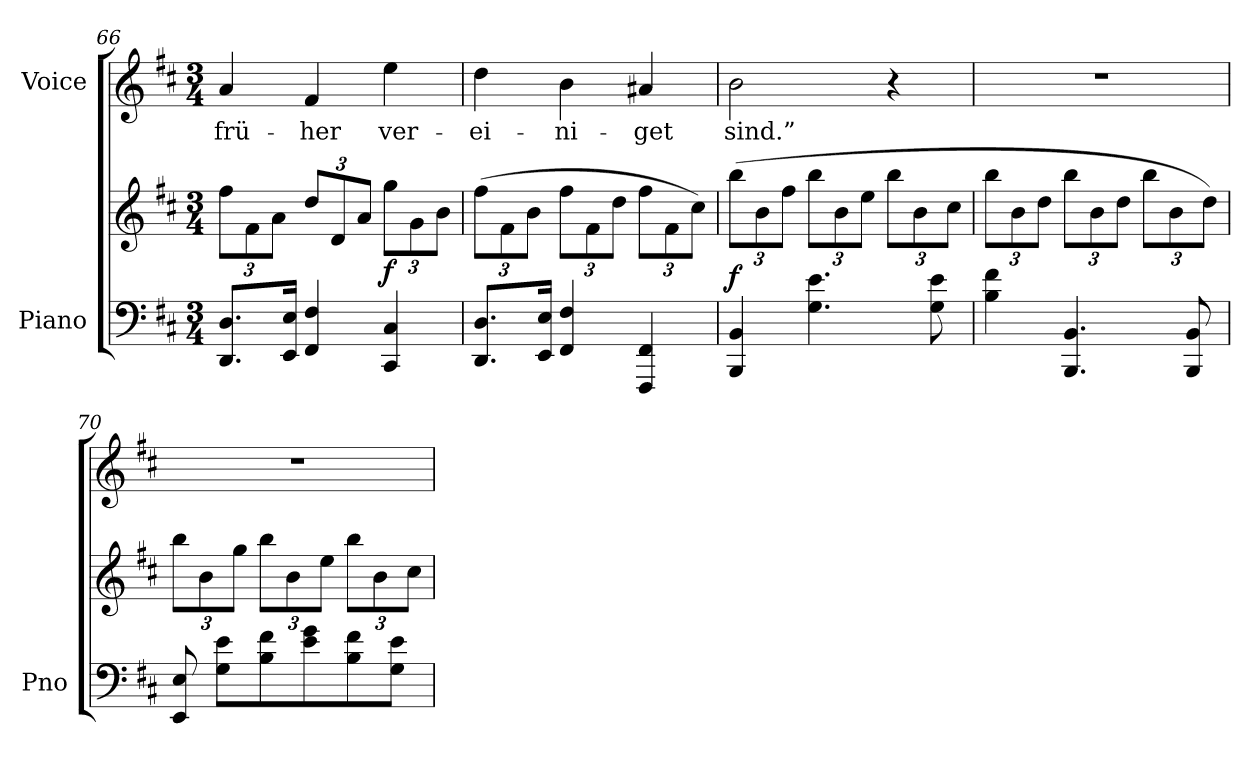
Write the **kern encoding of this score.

**kern	**kern	**dynam	**kern	**text
*part2	*part2	*part2	*part1	*part1
*staff3	*staff2	*staff2/3	*staff1	*staff1
*I"Piano	*	*	*I"Voice	*
*I'Pno	*	*	*	*
*clefF4	*clefG2	*	*clefG2	*
*k[f#c#]	*k[f#c#]	*	*k[f#c#]	*
*M3/4	*M3/4	*	*M3/4	*
*	*Xbrackettup	*	*	*
=66	=66	=66	=66	=66
8.DD/ 8.D/L	12ff#\L	.	4a/	frü-
.	12f#\	.	.	.
.	12a\J	.	.	.
16EE/ 16E/Jk	.	.	.	.
4FF#/ 4F#/	12dd/L	.	4f#/	-her
.	12d/	.	.	.
.	12a/J	.	.	.
!	!	!LO:DY:b	!	!
4CC#/ 4C#/	12gg\L	f	4ee\	ver-
.	12g\	.	.	.
.	12b\J	.	.	.
=67	=67	=67	=67	=67
8.DD/ 8.D/L	(12ff#\L	.	4dd\	-ei-
.	12f#\	.	.	.
.	12b\J	.	.	.
16EE/ 16E/Jk	.	.	.	.
4FF#/ 4F#/	12ff#\L	.	4b\	-ni-
.	12f#\	.	.	.
.	12dd\J	.	.	.
4FFF#/ 4FF#/	12ff#\L	.	4a#X/	-get
.	12f#\	.	.	.
.	12cc#\J)	.	.	.
=68	=68	=68	=68	=68
!	!	!LO:DY:a=2	!	!
4BBB/ 4BB/	(12bb\L	f	2b\	sind.”
.	12b\	.	.	.
.	12ff#\J	.	.	.
4.G\ 4.e\	12bb\L	.	.	.
.	12b\	.	.	.
.	12ee\J	.	.	.
.	12bb\L	.	4r	.
.	12b\	.	.	.
8G\ 8e\	.	.	.	.
.	12cc#\J	.	.	.
=69	=69	=69	=69	=69
4B\ 4f#\	12bb\L	.	2.r	.
.	12b\	.	.	.
.	12dd\J	.	.	.
4.BBB/ 4.BB/	12bb\L	.	.	.
.	12b\	.	.	.
.	12dd\J	.	.	.
.	12bb\L	.	.	.
.	12b\	.	.	.
8BBB/ 8BB/	.	.	.	.
.	12dd\J)	.	.	.
=70	=70	=70	=70	=70
8EE/ 8E/	12bb\L	.	2.r	.
.	12b\	.	.	.
8G\ 8e\L	.	.	.	.
.	12gg\J	.	.	.
8B\ 8f#\	12bb\L	.	.	.
.	12b\	.	.	.
8e\ 8g\	.	.	.	.
.	12ee\J	.	.	.
8B\ 8f#\	12bb\L	.	.	.
.	12b\	.	.	.
8G\ 8e\J	.	.	.	.
.	12cc#\J	.	.	.
=	=	=	=	=
*-	*-	*-	*-	*-
